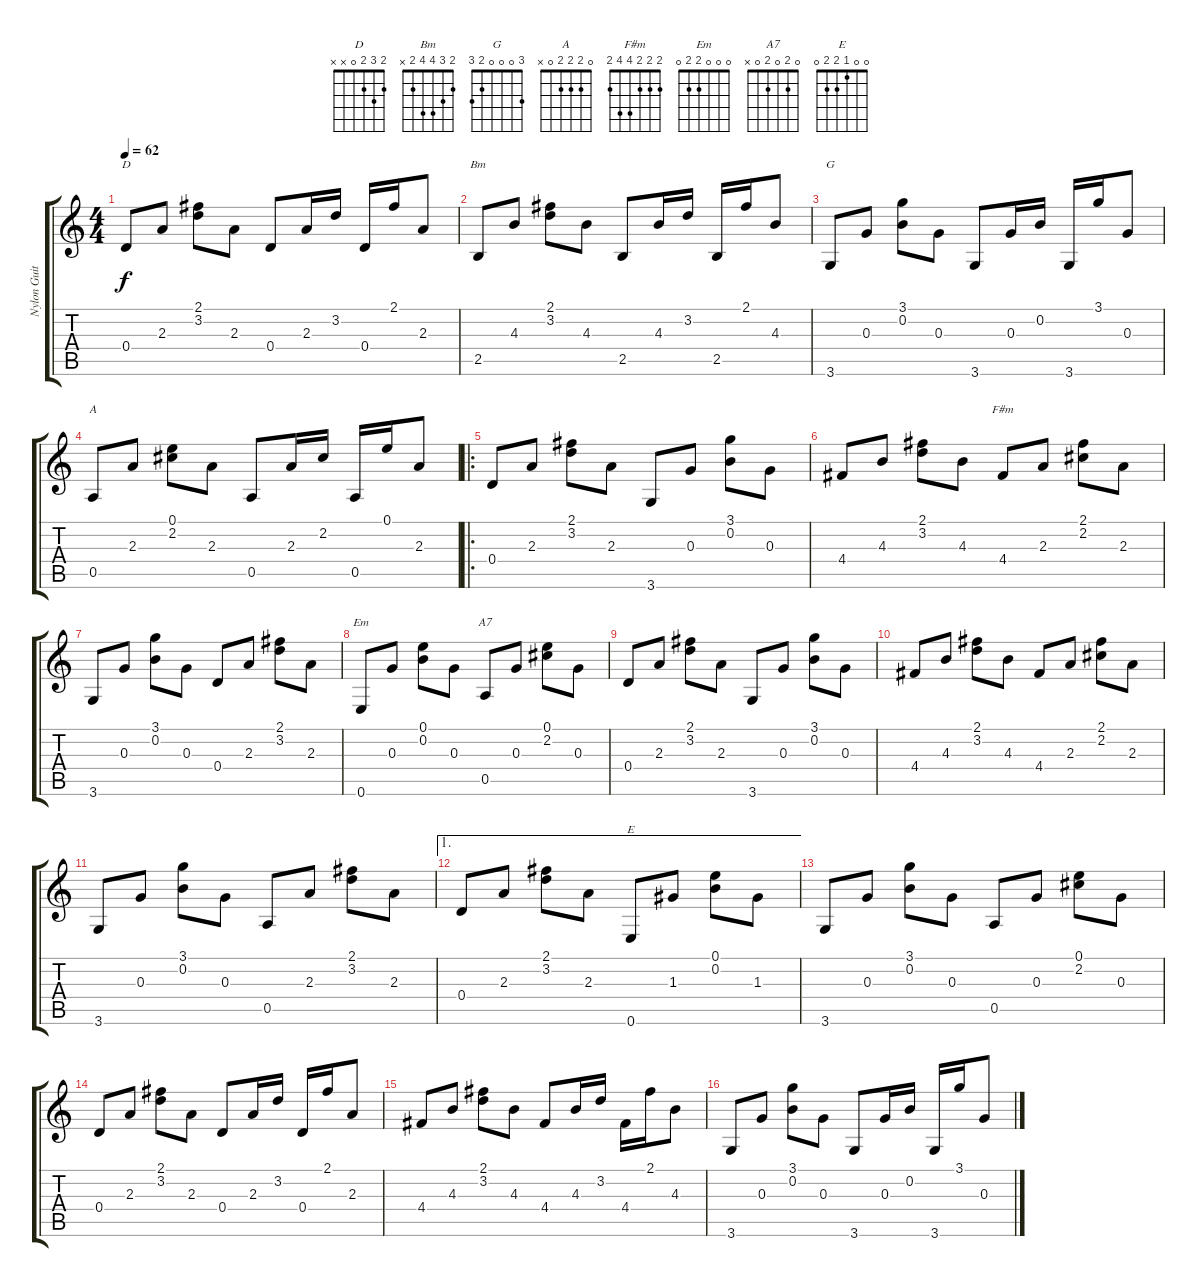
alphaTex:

\track ("Nylon Guitar" "Nylon Guit") {instrument acousticguitarnylon}
\staff {score tabs}
\tuning (E4 B3 G3 D3 A2 E2) {hide}
\chord ("D" 2 3 2 0 x x)
\chord ("Bm" 2 3 4 4 2 x)
\chord ("G" 3 0 0 0 2 3)
\chord ("A" 0 2 2 2 0 x)
\chord ("F#m" 2 2 2 4 4 2)
\chord ("Em" 0 0 0 2 2 0)
\chord ("A7" 0 2 0 2 0 x)
\chord ("E" 0 0 1 2 2 0)
\ts (4 4)
\tempo 62
\clef g2
\ks c
0.4.8{ch "D" dy f instrument acousticguitarnylon} 2.3.8 (2.1 3.2).8 2.3.8 0.4.8 2.3.16 3.2.16 0.4.16 2.1.16 2.3.8 |
2.5.8{ch "Bm"} 4.3.8 (2.1 3.2).8 4.3.8 2.5.8 4.3.16 3.2.16 2.5.16 2.1.16 4.3.8 |
3.6.8{ch "G"} 0.3.8 (3.1 0.2).8 0.3.8 3.6.8 0.3.16 0.2.16 3.6.16 3.1.16 0.3.8 |
0.5.8{ch "A"} 2.3.8 (0.1 2.2).8 2.3.8 0.5.8 2.3.16 2.2.16 0.5.16 0.1.16 2.3.8 |
\ro
0.4.8 2.3.8 (2.1 3.2).8 2.3.8 3.6.8 0.3.8 (3.1 0.2).8 0.3.8 |
4.4.8 4.3.8 (2.1 3.2).8 4.3.8 4.4.8{ch "F#m"} 2.3.8 (2.1 2.2).8 2.3.8 |
3.6.8 0.3.8 (3.1 0.2).8 0.3.8 0.4.8 2.3.8 (2.1 3.2).8 2.3.8 |
0.6.8{ch "Em"} 0.3.8 (0.1 0.2).8 0.3.8 0.5.8{ch "A7"} 0.3.8 (0.1 2.2).8 0.3.8 |
0.4.8 2.3.8 (2.1 3.2).8 2.3.8 3.6.8 0.3.8 (3.1 0.2).8 0.3.8 |
4.4.8 4.3.8 (2.1 3.2).8 4.3.8 4.4.8 2.3.8 (2.1 2.2).8 2.3.8 |
3.6.8 0.3.8 (3.1 0.2).8 0.3.8 0.5.8 2.3.8 (2.1 3.2).8 2.3.8 |
\ae 1
0.4.8 2.3.8 (2.1 3.2).8 2.3.8 0.6.8{ch "E"} 1.3.8 (0.1 0.2).8 1.3.8 |
3.6.8 0.3.8 (3.1 0.2).8 0.3.8 0.5.8 0.3.8 (0.1 2.2).8 0.3.8 |
0.4.8 2.3.8 (2.1 3.2).8 2.3.8 0.4.8 2.3.16 3.2.16 0.4.16 2.1.16 2.3.8 |
4.4.8 4.3.8 (2.1 3.2).8 4.3.8 4.4.8 4.3.16 3.2.16 4.4.16 2.1.16 4.3.8 |
3.6.8 0.3.8 (3.1 0.2).8 0.3.8 3.6.8 0.3.16 0.2.16 3.6.16 3.1.16 0.3.8
